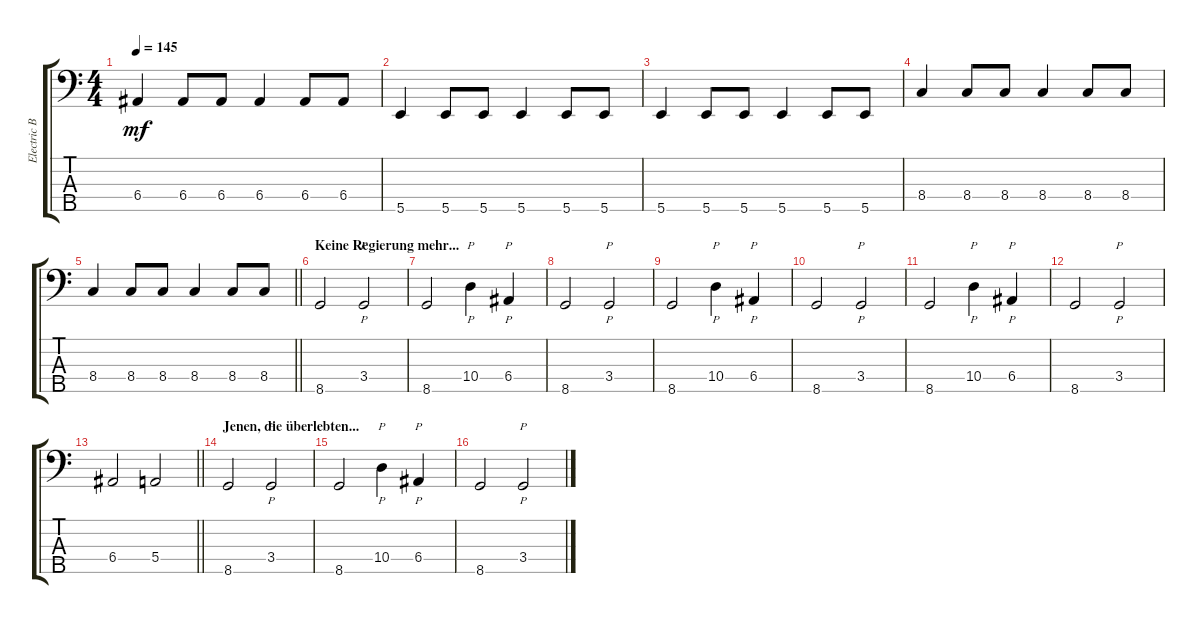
\track ("Electric Bass" "Electric B") {instrument electricbassfinger}
\staff {score tabs}
\tuning (G2 D2 A1 E1 B0) {hide}
\ts (4 4)
\tempo 145
\clef f4
\ks c
6.4.4{dy mf} 6.4.8 6.4.8 6.4.4 6.4.8 6.4.8 |
5.5.4 5.5.8 5.5.8 5.5.4 5.5.8 5.5.8 |
5.5.4 5.5.8 5.5.8 5.5.4 5.5.8 5.5.8 |
8.4.4 8.4.8 8.4.8 8.4.4 8.4.8 8.4.8 |
\barLineRight lightlight
8.4.4 8.4.8 8.4.8 8.4.4 8.4.8 8.4.8 |
\section ("" "Keine Regierung mehr...")
8.5.2 3.4.2{p} |
8.5.2 10.4.4{p} 6.4.4{p} |
8.5.2 3.4.2{p} |
8.5.2 10.4.4{p} 6.4.4{p} |
8.5.2 3.4.2{p} |
8.5.2 10.4.4{p} 6.4.4{p} |
8.5.2 3.4.2{p} |
\barLineRight lightlight
6.4.2 5.4.2 |
\section ("" "Jenen, die überlebten...")
8.5.2 3.4.2{p} |
8.5.2 10.4.4{p} 6.4.4{p} |
8.5.2 3.4.2{p}
